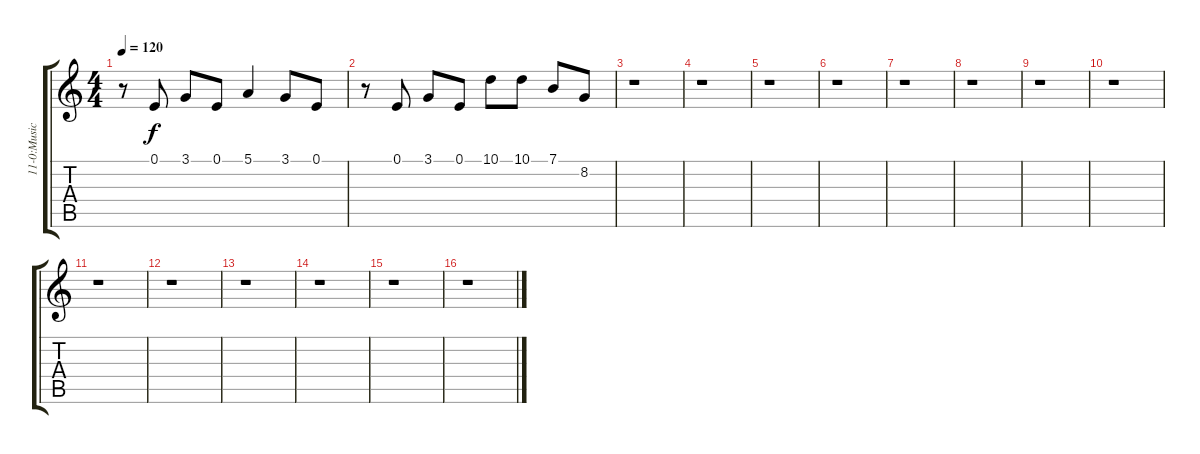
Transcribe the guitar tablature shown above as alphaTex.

\track ("11-0:Music Box" "11-0:Music") {instrument musicbox}
\staff {score tabs}
\tuning (E4 B3 G3 D3 A2 E2) {hide}
\ts (4 4)
\tempo 120
\clef g2
\ks c
r.8{dy f} 0.1.8 3.1.8 0.1.8 5.1.4 3.1.8 0.1.8 |
r.8 0.1.8 3.1.8 0.1.8 10.1.8 10.1.8 7.1.8 8.2.8 |
r.1 |
r.1 |
r.1 |
r.1 |
r.1 |
r.1 |
r.1 |
r.1 |
r.1 |
r.1 |
r.1 |
r.1 |
r.1 |
r.1
